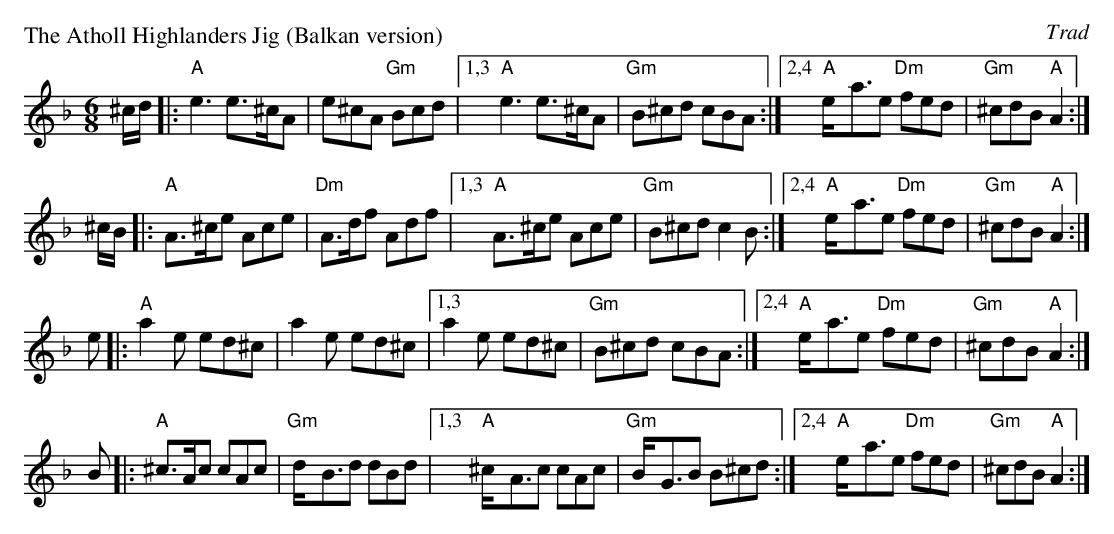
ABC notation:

X:1
P: The Atholl Highlanders Jig (Balkan version)
O: Trad
M: 6/8
L: 1/8
K: APhr
^c/d/ |: "A"e3 e>^cA  | e^cA "Gm"Bcd  |1,3 "A"e3 e>^cA  | "Gm"B^cd cBA :|2,4 "A"e-<ae "Dm"fed | "Gm"^cdB "A"A2 :|
^c/B/ |: "A"A>^ce Ace | "Dm"A>df Adf |1,3 "A"A>^ce Ace | "Gm"B^cd c2B :|2,4 "A"e-<ae "Dm"fed | "Gm"^cdB "A"A2 :|
 e   |: "A"a2e ed^c  | a2e ed^c     |1,3  a2e ed^c    | "Gm"B^cd cBA :|2,4 "A"e-<ae "Dm"fed | "Gm"^cdB "A"A2 :|
 B   |: "A"^c>Ac cAc | "Gm"d-<Bd dBd |1,3 "A"^c-<Ac cAc | "Gm"B-<GB B^cd :|2,4 "A"e-<ae "Dm"fed | "Gm"^cdB "A"A2 :|
